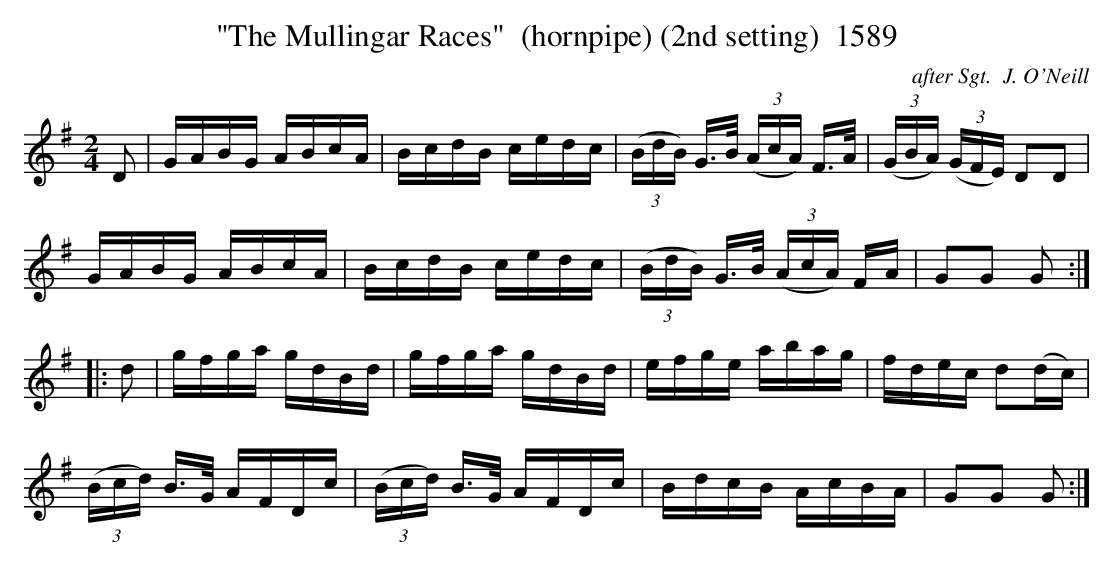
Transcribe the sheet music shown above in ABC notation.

X:1
T:"The Mullingar Races"  (hornpipe) (2nd setting)  1589
C:after Sgt.  J. O'Neill
BRENNAN July 2003 (HTTP://WWW.SOSYOURMOM.COM)
M:2/4
L:1/16
K:G
D2|GABG ABcA|BcdB cedc|(3(BdB) G3/2B/2 (3(AcA) F3/2A/2|(3(GBA) (3(GFE) D2D2|
GABG ABcA|BcdB cedc|(3(BdB) G3/2B/2 (3(AcA) FA|G2G2 G2:|
|:d2|gfga gdBd|gfga gdBd|efge abag|fdec d2(dc)|
(3(Bcd) B3/2G/2 AFDc|(3(Bcd) B3/2G/2 AFDc|BdcB AcBA|G2G2 G2:|
